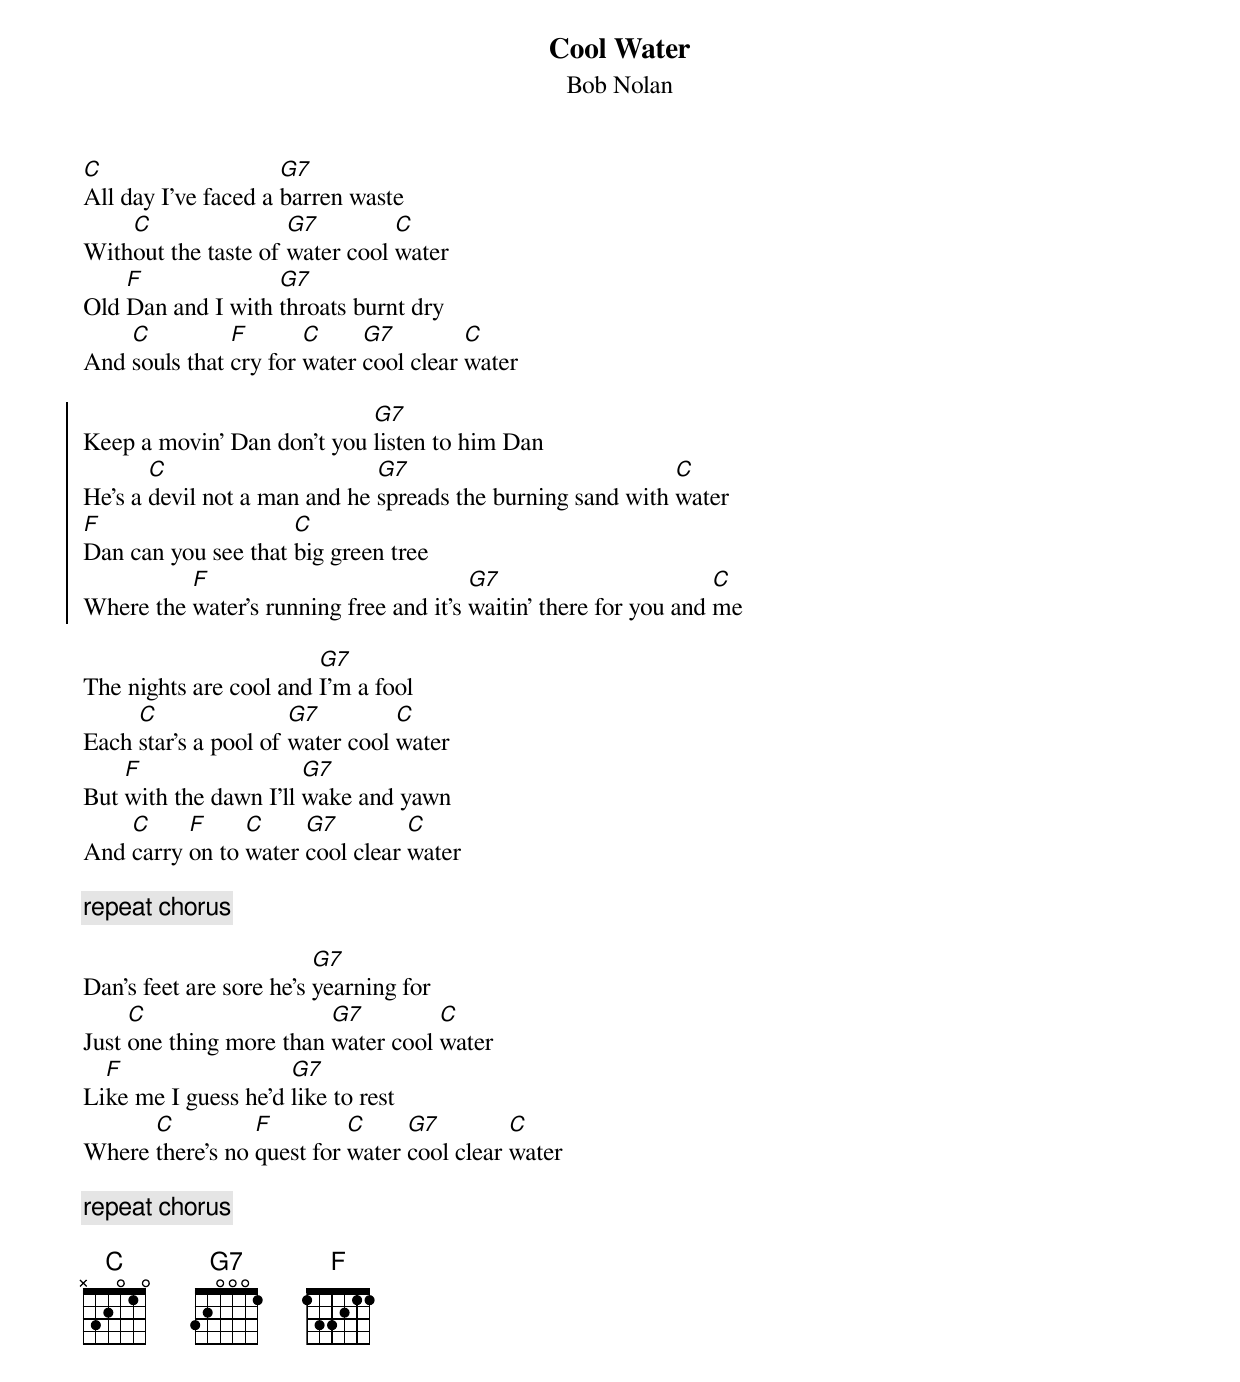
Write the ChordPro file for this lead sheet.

{title: Cool Water}
{subtitle: Bob Nolan}

[C]All day I've faced a [G7]barren waste
With[C]out the taste of [G7]water cool [C]water
Old [F]Dan and I with [G7]throats burnt dry
And [C]souls that [F]cry for [C]water [G7]cool clear [C]water

{soc}
Keep a movin’ Dan don’t you [G7]listen to him Dan
He’s a [C]devil not a man and he [G7]spreads the burning sand with [C]water
[F]Dan can you see that [C]big green tree
Where the [F]water’s running free and it’s [G7]waitin’ there for you and [C]me
{eoc}

The nights are cool and [G7]I'm a fool
Each [C]star's a pool of [G7]water cool [C]water
But [F]with the dawn I'll [G7]wake and yawn
And [C]carry [F]on to [C]water [G7]cool clear [C]water

{c:repeat chorus}

Dan's feet are sore he's [G7]yearning for
Just [C]one thing more than [G7]water cool [C]water
Li[F]ke me I guess he'd [G7]like to rest
Where [C]there's no [F]quest for [C]water [G7]cool clear [C]water

{c:repeat chorus}
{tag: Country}
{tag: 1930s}

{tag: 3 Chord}
